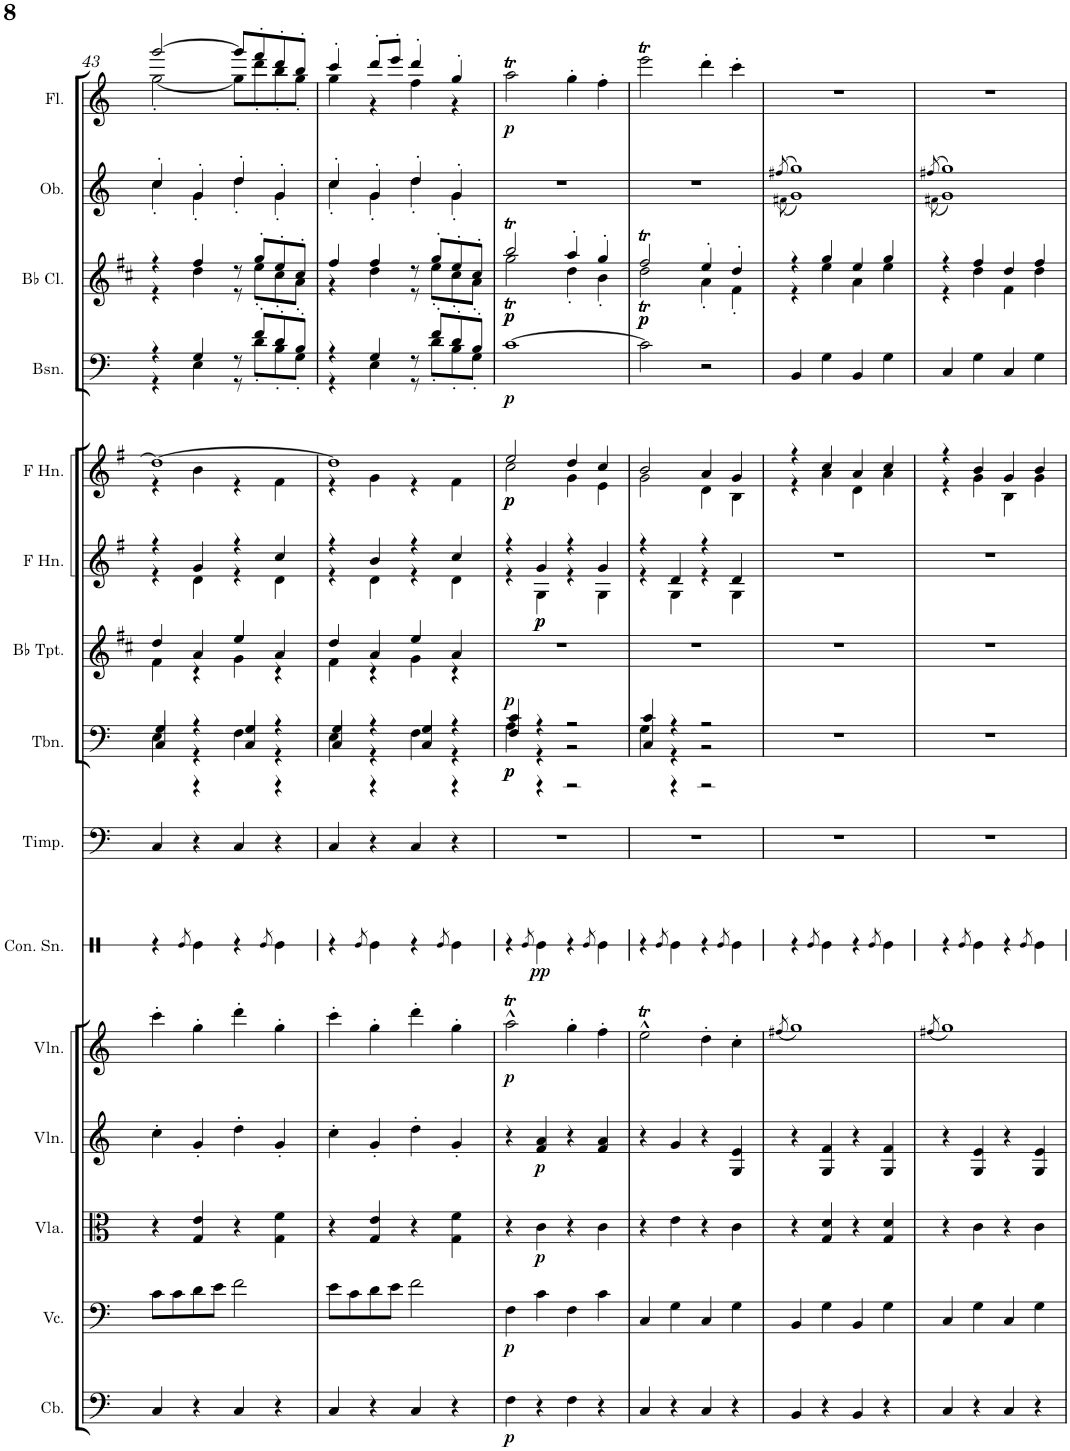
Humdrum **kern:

**kern	**dynam	**kern	**dynam	**kern	**dynam	**kern	**dynam	**kern	**dynam	**kern	**kern	**dynam	**kern	**kern	**dynam	**kern	**dynam	**kern	**dynam	**kern	**dynam	**kern	**kern	**dynam
*part14	*part14	*part13	*part13	*part12	*part12	*part11	*part11	*part10	*part10	*part9	*part8	*part8	*part7	*part6	*part6	*part5	*part5	*part4	*part4	*part3	*part3	*part2	*part1	*part1
*staff14	*staff14	*staff13	*staff13	*staff12	*staff12	*staff11	*staff11	*staff10	*staff10	*staff9	*staff8	*staff8	*staff7	*staff6	*staff6	*staff5	*staff5	*staff4	*staff4	*staff3	*staff3	*staff2	*staff1	*staff1
*I"Contrabass	*	*I"Violoncello	*	*I"Viola	*	*I"Violin	*	*I"Violin	*	*I"Timpani	*I"Trombone	*	*I"Bb Trumpet	*I"Horn in F	*	*I"Horn in F	*	*I"Bassoon	*	*I"Bb Clarinet	*	*I"Oboe	*I"Flute	*
*I'Cb.	*	*I'Vc.	*	*I'Vla.	*	*I'Vln.	*	*I'Vln.	*	*I'Timp.	*I'Tbn.	*	*I'Bb Tpt.	*	*	*	*	*I'Bsn.	*	*I'Bb Cl.	*	*I'Ob.	*I'Fl.	*
!!LO:PB:g=z
*clefF4	*	*clefF4	*	*clefC3	*	*clefG2	*	*clefG2	*	*clefF4	*clefF4	*	*clefG2	*clefG2	*	*clefG2	*	*clefF4	*	*clefG2	*	*clefG2	*clefG2	*
*Trd7c12	*	*	*	*	*	*	*	*	*	*	*	*	*Trd1c2	*Trd4c7	*	*Trd4c7	*	*	*	*Trd1c2	*	*	*	*
*k[]	*	*k[]	*	*k[]	*	*k[]	*	*k[]	*	*k[]	*k[]	*	*k[f#c#]	*k[f#]	*	*k[f#]	*	*k[]	*	*k[f#c#]	*	*k[]	*k[]	*
*M2/2	*	*M2/2	*	*M2/2	*	*M2/2	*	*M2/2	*	*M2/2	*M2/2	*	*M2/2	*M2/2	*	*M2/2	*	*M2/2	*	*M2/2	*	*M2/2	*M2/2	*
*met(c|)	*	*met(c|)	*	*met(c|)	*	*met(c|)	*	*met(c|)	*	*met(c|)	*met(c|)	*	*met(c|)	*met(c|)	*	*met(c|)	*	*met(c|)	*	*met(c|)	*	*met(c|)	*met(c|)	*
=43	=43	=43	=43	=43	=43	=43	=43	=43	=43	=43	=43	=43	=43	=43	=43	=43	=43	=43	=43	=43	=43	=43	=43	=43
*	*	*	*	*	*	*	*	*	*	*	*^	*	*^	*^	*	*^	*	*^	*	*^	*	*^	*^	*
*	*	*	*	*	*	*	*	*	*	*	*	*^	*	*	*	*	*	*	*	*	*	*	*	*	*	*	*	*	*	*	*	*
4C/	.	8c\L	.	4r	.	4cc'\	.	4ccc'\	.	4C/	4G/	4E\	4C/	.	4dd/	4f#\	4r	4r	.	1dd_	4r	.	4r	4r	.	4r	4r	.	4cc'/	4cc'\	[2ggg/	[2gg'\	.
.	.	8c\	.	.	.	.	.	.	.	.	.	.	.	.	.	.	.	.	.	.	.	.	.	.	.	.	.	.	.	.	.	.	.
4r	.	8d\	.	4G/ 4e/	.	4g'/	.	4gg'\	.	4r	4r	4r	4r	.	4a/	4r	4g/	4d\	.	.	4b\	.	4G/	4E\	.	4ff#/	4dd\	.	4g'/	4g'\	.	.	.
.	.	8e\J	.	.	.	.	.	.	.	.	.	.	.	.	.	.	.	.	.	.	.	.	.	.	.	.	.	.	.	.	.	.	.
4C/	.	2f\	.	4r	.	4dd'\	.	4ddd'\	.	4C/	4G/	4F\	4C/	.	4ee/	4g\	4r	4r	.	.	4r	.	8r	8r	.	8r	8r	.	4dd'/	4dd'\	8ggg/L]	8gg\L]	.
.	.	.	.	.	.	.	.	.	.	.	.	.	.	.	.	.	.	.	.	.	.	.	8f'/L	8d'\L	.	8gg'/L	8ee'\L	.	.	.	8fff'/	8ddd'\	.
4r	.	.	.	4G\ 4f\	.	4g'/	.	4gg'\	.	4r	4r	4r	4r	.	4a/	4r	4cc/	4d\	.	.	4f#\	.	8d'/	8B'\	.	8ee'/	8cc#'\	.	4g'/	4g'\	8ddd'/	8bb'\	.
.	.	.	.	.	.	.	.	.	.	.	.	.	.	.	.	.	.	.	.	.	.	.	8B'/J	8G'\J	.	8cc#'/J	8a'\J	.	.	.	8bb'/J	8gg'\J	.
=44	=44	=44	=44	=44	=44	=44	=44	=44	=44	=44	=44	=44	=44	=44	=44	=44	=44	=44	=44	=44	=44	=44	=44	=44	=44	=44	=44	=44	=44	=44	=44	=44	=44
4C/	.	8e\L	.	4r	.	4cc'\	.	4ccc'\	.	4C/	4G/	4E\	4C/	.	4dd/	4f#\	4r	4r	.	1dd]	4r	.	4r	4r	.	4ff#/	4r	.	4cc'/	4cc'\	4ccc'/	4gg\	.
.	.	8c\	.	.	.	.	.	.	.	.	.	.	.	.	.	.	.	.	.	.	.	.	.	.	.	.	.	.	.	.	.	.	.
4r	.	8d\	.	4G/ 4e/	.	4g'/	.	4gg'\	.	4r	4r	4r	4r	.	4a/	4r	4b/	4d\	.	.	4g\	.	4G/	4E\	.	4ff#/	4dd\	.	4g'/	4g'\	8ddd'/L	4r	.
.	.	8e\J	.	.	.	.	.	.	.	.	.	.	.	.	.	.	.	.	.	.	.	.	.	.	.	.	.	.	.	.	8eee'/J	.	.
4C/	.	2f\	.	4r	.	4dd'\	.	4ddd'\	.	4C/	4G/	4F\	4C/	.	4ee/	4g\	4r	4r	.	.	4r	.	8r	8r	.	8r	8r	.	4dd'/	4dd'\	4ddd'/	4ff\	.
.	.	.	.	.	.	.	.	.	.	.	.	.	.	.	.	.	.	.	.	.	.	.	8f'/L	8d'\L	.	8gg'/L	8ee'\L	.	.	.	.	.	.
4r	.	.	.	4G\ 4f\	.	4g'/	.	4gg'\	.	4r	4r	4r	4r	.	4a/	4r	4cc/	4d\	.	.	4f#\	.	8d'/	8B'\	.	8ee'/	8cc#'\	.	4g'/	4g'\	4gg'/	4r	.
.	.	.	.	.	.	.	.	.	.	.	.	.	.	.	.	.	.	.	.	.	.	.	8B'/J	8G'\J	.	8cc#'/J	8a'\J	.	.	.	.	.	.
*	*	*	*	*	*	*	*	*	*	*	*	*	*	*	*	*	*	*	*	*	*	*	*	*	*	*	*	*	*v	*v	*	*	*
*	*	*	*	*	*	*	*	*	*	*	*	*	*	*	*v	*v	*	*	*	*	*	*	*	*	*	*	*	*	*	*v	*v	*
=45	=45	=45	=45	=45	=45	=45	=45	=45	=45	=45	=45	=45	=45	=45	=45	=45	=45	=45	=45	=45	=45	=45	=45	=45	=45	=45	=45	=45	=45	=45
!	!LO:DY:b	!	!LO:DY:b	!	!	!	!	!	!LO:DY:b	!	!	!	!	!LO:DY:b	!	!	!	!	!	!	!	!	!	!	!	!	!	!	!	!
!	!	!	!	!	!	!	!	!	!	!	!	!	!	!LO:DY:n=1:b	!	!	!	!	!	!	!	!	!	!	!	!	!	!	!	!
!	!	!	!	!	!	!	!	!	!	!	!	!	!	!LO:DY:n=2:a	!	!	!	!	!	!	!LO:DY:b	!	!	!	!	!	!	!	!	!
!	!	!	!	!	!	!	!	!	!	!	!	!	!	!	!	!	!	!	!	!	!LO:DY:n=1:b	!	!	!LO:DY:b	!	!	!LO:DY:b	!	!	!
!	!	!	!	!	!	!	!	!	!	!	!	!	!	!	!	!	!	!	!	!	!	!	!	!	!	!	!LO:DY:n=1:b	!	!	!LO:DY:b
*	*	*	*	*	*	*	*	*	*	*	*	*	*	*	*	*	*	*	*	*	*	*v	*v	*	*	*	*	*	*	*
4F\	p	4F\	p	4r	.	4r	.	2aaT^^\	p	1r	4c/	4A\	4F/	p p p	1r	4r	4r	.	2ee/	2cc\	p p	[1c	p	2bbT/	2ggT\	p p	1r	2aaT\	p
!	!	!	!	!	!LO:DY:b	!	!LO:DY:b	!	!	!	!	!	!	!	!	!	!	!LO:DY:b	!	!	!	!	!	!	!	!	!	!	!
!	!	!	!	!	!	!	!	!	!	!	!	!	!	!	!	!	!	!LO:DY:n=1:b	!	!	!	!	!	!	!	!	!	!	!
4r	.	4c\	.	4c\	p	4f/ 4a/	p	.	.	.	4r	4r	4r	.	.	4g/	4G\	p p	.	.	.	.	.	.	.	.	.	.	.
4F\	.	4F\	.	4r	.	4r	.	4gg'\	.	.	2r	2r	2r	.	.	4r	4r	.	4dd/	4g\	.	.	.	4aa'/	4dd'\	.	.	4gg'\	.
4r	.	4c\	.	4c\	.	4f/ 4a/	.	4ff'\	.	.	.	.	.	.	.	4g/	4G\	.	4cc/	4e\	.	.	.	4gg'/	4b'\	.	.	4ff'\	.
=46	=46	=46	=46	=46	=46	=46	=46	=46	=46	=46	=46	=46	=46	=46	=46	=46	=46	=46	=46	=46	=46	=46	=46	=46	=46	=46	=46	=46	=46
!	!	!	!	!	!	!	!	!	!	!	!	!	!	!	!	!	!	!	!	!	!	!	!	!	!	!LO:DY:b	!	!	!
!	!	!	!	!	!	!	!	!	!	!	!	!	!	!	!	!	!	!	!	!	!	!	!	!	!	!LO:DY:n=1:b	!	!	!
4C/	.	4C/	.	4r	.	4r	.	2eet^^\	.	1r	4c/	4G\	4C/	.	1r	4r	4r	.	2b/	2g\	.	2c\]	.	2ff#t/	2ddT\	p p	1r	2eeet\	.
4r	.	4G\	.	4e\	.	4g/	.	.	.	.	4r	4r	4r	.	.	4d/	4G\	.	.	.	.	.	.	.	.	.	.	.	.
4C/	.	4C/	.	4r	.	4r	.	4dd'\	.	.	2r	2r	2r	.	.	4r	4r	.	4a/	4d\	.	2r	.	4ee'/	4a'\	.	.	4ddd'\	.
4r	.	4G\	.	4c\	.	4G/ 4e/	.	4cc'\	.	.	.	.	.	.	.	4d/	4G\	.	4g/	4B\	.	.	.	4dd'/	4f#'\	.	.	4ccc'\	.
*	*	*	*	*	*	*	*	*	*	*	*v	*v	*v	*	*	*v	*v	*	*	*	*	*	*	*	*	*	*	*	*
=47	=47	=47	=47	=47	=47	=47	=47	=47	=47	=47	=47	=47	=47	=47	=47	=47	=47	=47	=47	=47	=47	=47	=47	=47	=47	=47
*	*	*	*	*	*	*	*	*	*	*	*	*	*	*	*	*	*	*	*	*	*	*	*	*^	*	*
.	.	.	.	.	.	.	.	(8qff#X/	.	.	.	.	.	.	.	.	.	.	.	.	.	.	.	(>8qff#X/	(<8qf#X\	.	.
4BB/	.	4BB/	.	4r	.	4r	.	1gg)	.	1r	1r	.	1r	1r	.	4r	4r	.	4BB/	.	4r	4r	.	1gg)	1g)	1r	.
4r	.	4G\	.	4G/ 4d/	.	4G/ 4f/	.	.	.	.	.	.	.	.	.	4cc/	4a\	.	4G\	.	4gg/	4ee\	.	.	.	.	.
4BB/	.	4BB/	.	4r	.	4r	.	.	.	.	.	.	.	.	.	4a/	4d\	.	4BB/	.	4ee/	4a\	.	.	.	.	.
4r	.	4G\	.	4G/ 4d/	.	4G/ 4f/	.	.	.	.	.	.	.	.	.	4cc/	4a\	.	4G\	.	4gg/	4ee\	.	.	.	.	.
=48	=48	=48	=48	=48	=48	=48	=48	=48	=48	=48	=48	=48	=48	=48	=48	=48	=48	=48	=48	=48	=48	=48	=48	=48	=48	=48	=48
.	.	.	.	.	.	.	.	(8qff#X/	.	.	.	.	.	.	.	.	.	.	.	.	.	.	.	(>8qff#X/	(<8qf#X\	.	.
4C/	.	4C/	.	4r	.	4r	.	1gg)	.	1r	1r	.	1r	1r	.	4r	4r	.	4C/	.	4r	4r	.	1gg)	1g)	1r	.
4r	.	4G\	.	4c\	.	4G/ 4e/	.	.	.	.	.	.	.	.	.	4b/	4g\	.	4G\	.	4ff#/	4dd\	.	.	.	.	.
4C/	.	4C/	.	4r	.	4r	.	.	.	.	.	.	.	.	.	4g/	4B\	.	4C/	.	4dd/	4f#\	.	.	.	.	.
4r	.	4G\	.	4c\	.	4G/ 4e/	.	.	.	.	.	.	.	.	.	4b/	4g\	.	4G\	.	4ff#/	4dd\	.	.	.	.	.
*	*	*	*	*	*	*	*	*	*	*	*	*	*	*	*	*	*	*	*	*	*v	*v	*	*	*	*	*
*	*	*	*	*	*	*	*	*	*	*	*	*	*	*	*	*v	*v	*	*	*	*	*	*v	*v	*	*
=	=	=	=	=	=	=	=	=	=	=	=	=	=	=	=	=	=	=	=	=	=	=	=	=
*-	*-	*-	*-	*-	*-	*-	*-	*-	*-	*-	*-	*-	*-	*-	*-	*-	*-	*-	*-	*-	*-	*-	*-	*-
